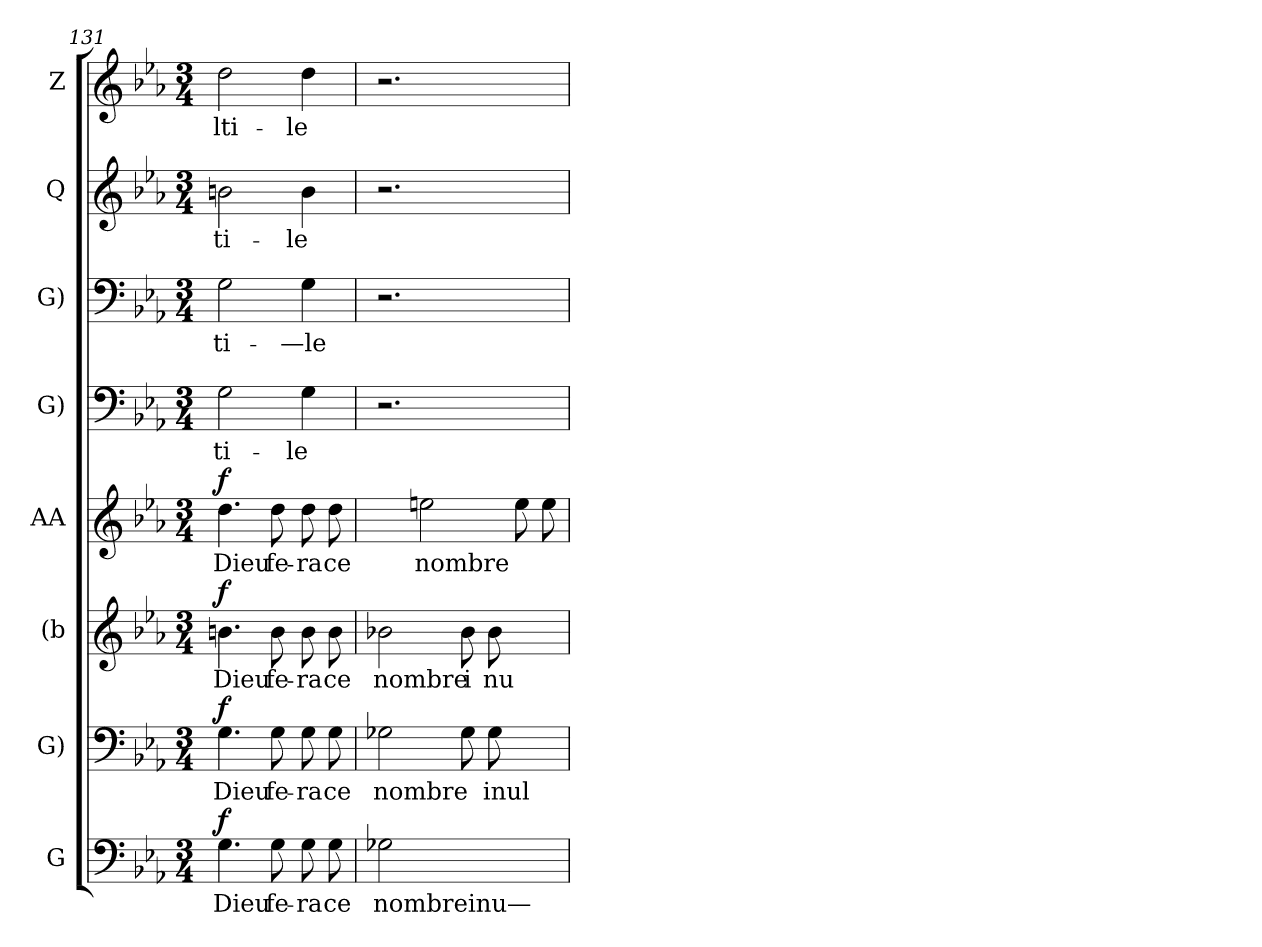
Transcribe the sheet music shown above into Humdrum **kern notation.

**kern	**text	**dynam	**kern	**text	**dynam	**kern	**text	**dynam	**kern	**text	**dynam	**kern	**text	**kern	**text	**kern	**text	**kern	**text
*part8	*part8	*part8	*part7	*part7	*part7	*part6	*part6	*part6	*part5	*part5	*part5	*part4	*part4	*part3	*part3	*part2	*part2	*part1	*part1
*staff8	*staff8	*staff8	*staff7	*staff7	*staff7	*staff6	*staff6	*staff6	*staff5	*staff5	*staff5	*staff4	*staff4	*staff3	*staff3	*staff2	*staff2	*staff1	*staff1
*I"G	*	*	*I"G)	*	*	*I"(b	*	*	*I"AA	*	*	*I"G)	*	*I"G)	*	*I"Q	*	*I"Z	*
*clefF4	*	*	*clefF4	*	*	*clefG2	*	*	*clefG2	*	*	*clefF4	*	*clefF4	*	*clefG2	*	*clefG2	*
*k[b-e-a-]	*	*	*k[b-e-a-]	*	*	*k[b-e-a-]	*	*	*k[b-e-a-]	*	*	*k[b-e-a-]	*	*k[b-e-a-]	*	*k[b-e-a-]	*	*k[b-e-a-]	*
*M3/4	*	*	*M3/4	*	*	*M3/4	*	*	*M3/4	*	*	*M3/4	*	*M3/4	*	*M3/4	*	*M3/4	*
=131	=131	=131	=131	=131	=131	=131	=131	=131	=131	=131	=131	=131	=131	=131	=131	=131	=131	=131	=131
!	!	!LO:DY:a	!	!	!LO:DY:a	!	!	!LO:DY:a	!	!	!LO:DY:a	!	!	!	!	!	!	!	!
4.Gi\	Dieu	f	4.Gi\	Dieu	f	4.bni\	Dieu	f	4.ddi\	Dieu	f	2Gi\	ti-	2Gi\	ti-	2bni\	ti-	2ddi\	lti-
8Gi\	fe-	.	8Gi\	fe-	.	8bi\	fe-	.	8ddi\	fe-	.	.	.	.	.	.	.	.	.
8Gi\	ra	.	8Gi\	ra	.	8bi\	ra	.	8ddi\	ra	.	4Gi\	le	4Gi\	—le	4bi\	le	4ddi\	le
8Gi\	ce	.	8Gi\	ce	.	8bi\	ce	.	8ddi\	ce	.	.	.	.	.	.	.	.	.
=132	=132	=132	=132	=132	=132	=132	=132	=132	=132	=132	=132	=132	=132	=132	=132	=132	=132	=132	=132
2G-Xi\	nombreinu—	.	2G-Xi\	nombre	.	2b-Xi\	nombre	.	4ryy	.	.	2.r	.	2.r	.	2.r	.	2.r	.
.	.	.	.	.	.	.	.	.	2eeni\	nombre	.	.	.	.	.	.	.	.	.
4ryy	.	.	8G-i\	.	.	8b-i\	i	.	.	.	.	.	.	.	.	.	.	.	.
.	.	.	8G-i\	inul	.	8b-i\	nu	.	.	.	.	.	.	.	.	.	.	.	.
4ryy	.	.	4ryy	.	.	4ryy	.	.	8eej\	.	.	4ryy	.	4ryy	.	4ryy	.	4ryy	.
.	.	.	.	.	.	.	.	.	8eej\	.	.	.	.	.	.	.	.	.	.
=	=	=	=	=	=	=	=	=	=	=	=	=	=	=	=	=	=	=	=
*-	*-	*-	*-	*-	*-	*-	*-	*-	*-	*-	*-	*-	*-	*-	*-	*-	*-	*-	*-
